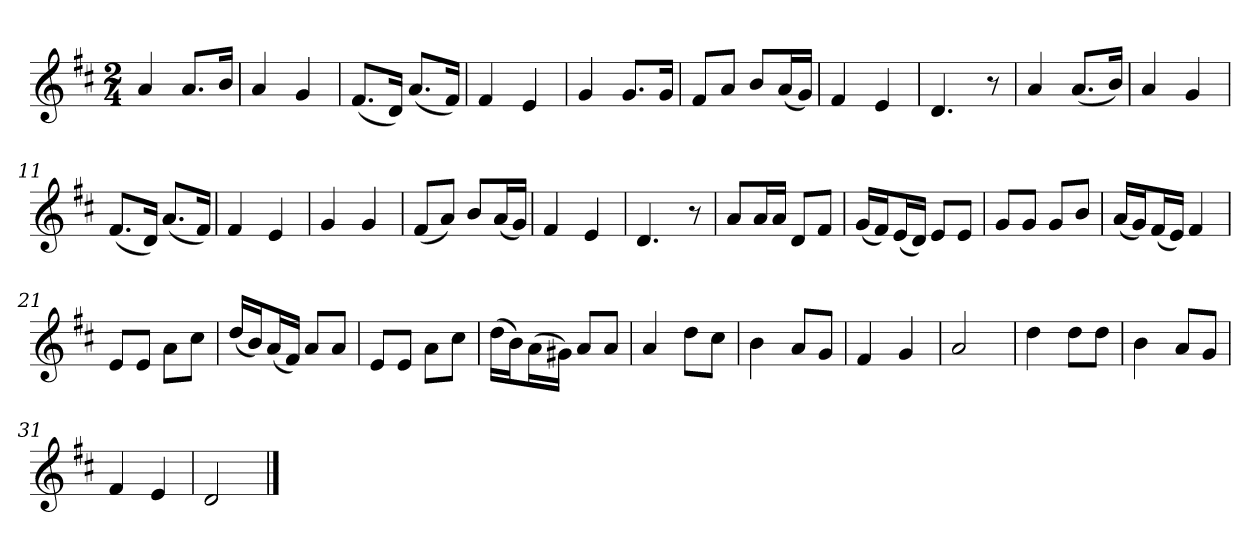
**kern
*part1
*staff1
*k[f#c#]
*M2/4
*MM120
=1
4a
8.aL
16bJk
=2
4a
4g
=3
(8.f#L
16dJk)
(8.aL
16f#Jk)
=4
4f#
4e
=5
4g
8.gL
16gJk
=6
8f#L
8aJ
8bL
(16aL
16gJJ)
=7
4f#
4e
=8
4.d
8r
=9
4a
(8.aL
16bJk)
=10
4a
4g
=11
(8.f#L
16dJk)
(8.aL
16f#Jk)
=12
4f#
4e
=13
4g
4g
=14
(8f#L
8aJ)
8bL
(16aL
16gJJ)
=15
4f#
4e
=16
4.d
8r
=17
8aL
16aL
16aJJ
8dL
8f#J
=18
(16gLL
16f#J)
(16eL
16dJJ)
8eL
8eJ
=19
8gL
8gJ
8gL
8bJ
=20
(16aLL
16gJ)
(16f#L
16eJJ)
4f#
=21
8eL
8eJ
8aL
8cc#J
=22
(16ddLL
16bJ)
(16aL
16f#JJ)
8aL
8aJ
=23
8eL
8eJ
8aL
8cc#J
=24
(16ddLL
16bJ)
(16aL
16g#XJJ)
8aL
8aJ
=25
4a
8ddL
8cc#J
=26
4b
8aL
8gJ
=27
4f#
4g
=28
2a
=29
4dd
8ddL
8ddJ
=30
4b
8aL
8gJ
=31
4f#
4e
=32
2d
==
*-
